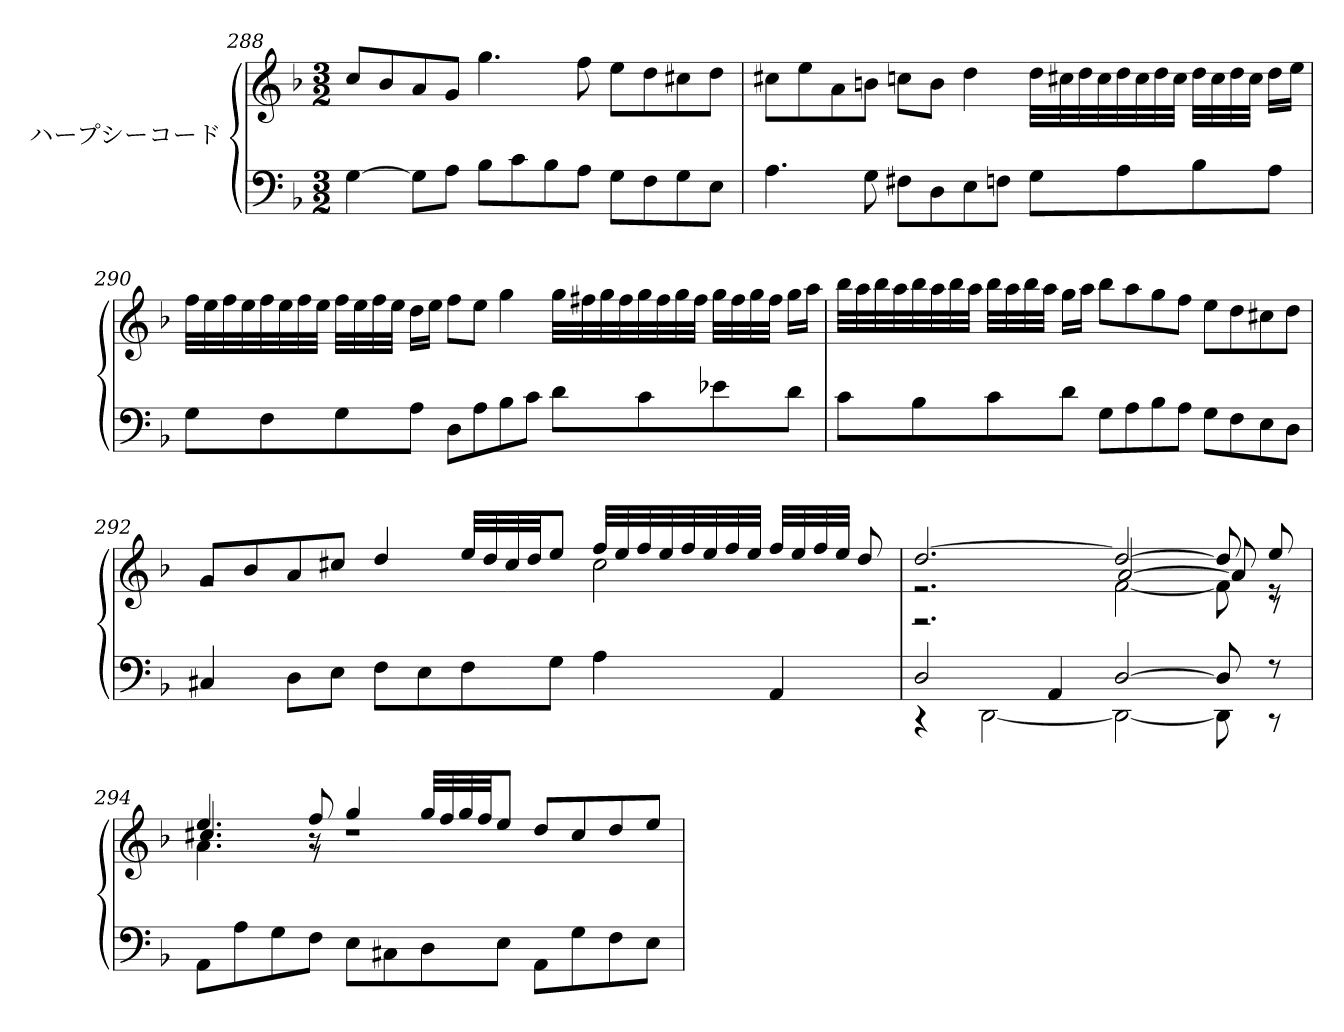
**kern	**kern
*part1	*part1
*staff2	*staff1
*I"ハープシーコード	*
*clefF4	*clefG2
*k[b-]	*k[b-]
*M3/2	*M3/2
=288	=288
[4G\	8cc/L
.	8b-/
8G\L]	8a/
8A\J	8g/J
8B-\L	4.gg\
8c\	.
8B-\	.
8A\J	8ff\
8G\L	8ee\L
8F\	8dd\
8G\	8cc#X\
8E\J	8dd\J
!!LO:PB:g=z
=289	=289
4.A\	8cc#X\L
.	8ee\
.	8a\
8G\	8bn\J
8F#X\L	8ccn\L
8D\	8b\J
8E\	4dd\
8Fn\J	.
8G\L	32dd\LLL
.	32cc#X\
.	32dd\
.	32cc#\
8A\	32dd\
.	32cc#\
.	32dd\
.	32cc#\JJJ
8B-\	32dd\LLL
.	32cc#\
.	32dd\
.	32cc#\JJJ
8A\J	16dd\LL
.	16ee\JJ
!!LO:LB:g=z
=290	=290
8G\L	32ff\LLL
.	32ee\
.	32ff\
.	32ee\
8F\	32ff\
.	32ee\
.	32ff\
.	32ee\JJJ
8G\	32ff\LLL
.	32ee\
.	32ff\
.	32ee\JJJ
8A\J	16dd\LL
.	16ee\JJ
8D\L	8ff\L
8A\	8ee\J
8B-\	4gg\
8c\J	.
8d\L	32gg\LLL
.	32ff#X\
.	32gg\
.	32ff#\
8c\	32gg\
.	32ff#\
.	32gg\
.	32ff#\JJJ
8e-X\	32gg\LLL
.	32ff#\
.	32gg\
.	32ff#\JJJ
8d\J	16gg\LL
.	16aa\JJ
!!LO:LB:g=z
=291	=291
8c\L	32bb-\LLL
.	32aa\
.	32bb-\
.	32aa\
8B-\	32bb-\
.	32aa\
.	32bb-\
.	32aa\JJJ
8c\	32bb-\LLL
.	32aa\
.	32bb-\
.	32aa\JJJ
8d\J	16gg\LL
.	16aa\JJ
8G\L	8bb-\L
8A\	8aa\
8B-\	8gg\
8A\J	8ff\J
8G\L	8ee\L
8F\	8dd\
8E\	8cc#X\
8D\J	8dd\J
!!LO:LB:g=z
=292	=292
*	*^
4C#X/	8g/L	1rg
.	8b-/	.
8D\L	8a/	.
8E\J	8cc#X/J	.
8F\L	4dd/	.
8E\	.	.
8F\	32ee/LLL	.
.	32dd/	.
.	32cc#/	.
.	32dd/JJ	.
8G\J	8ee/J	.
4A\	32ff/LLL	2cc#\
.	32ee/	.
.	32ff/	.
.	32ee/	.
.	32ff/	.
.	32ee/	.
.	32ff/	.
.	32ee/JJJ	.
4AA/	32ff/LLL	.
.	32ee/	.
.	32ff/	.
.	32ee/JJJ	.
.	8dd/	.
=293	=293	=293
*^	*	*^
2D/	4r	[2.dd/	2.re	2.rF
.	[2DD\	.	.	.
4AA/	.	.	.	.
[2D/	2DD\_	2dd/_	[2f\	[2a/
8D/]	8DD\]	8dd/]	8f\]	8a/]
8r	8r	8ee/	8re	8rc
*v	*v	*	*	*
!!LO:LB:g=z	!!	!!
=294	=294	=294	=294
8AA\L	4.ee/	4.a\	4.cc#X/
8A\	.	.	.
8G\	.	.	.
8F\J	8ff/	8rg	8r
8E\L	4gg/	1r	1r
8C#X\	.	.	.
8D\	32gg/LLL	.	.
.	32ff/	.	.
.	32gg/	.	.
.	32ff/JJ	.	.
8E\J	8ee/J	.	.
8AA\L	8dd/L	.	.
8G\	8cc#/	.	.
8F\	8dd/	.	.
8E\J	8ee/J	.	.
*	*v	*v	*v
=	=
*-	*-
